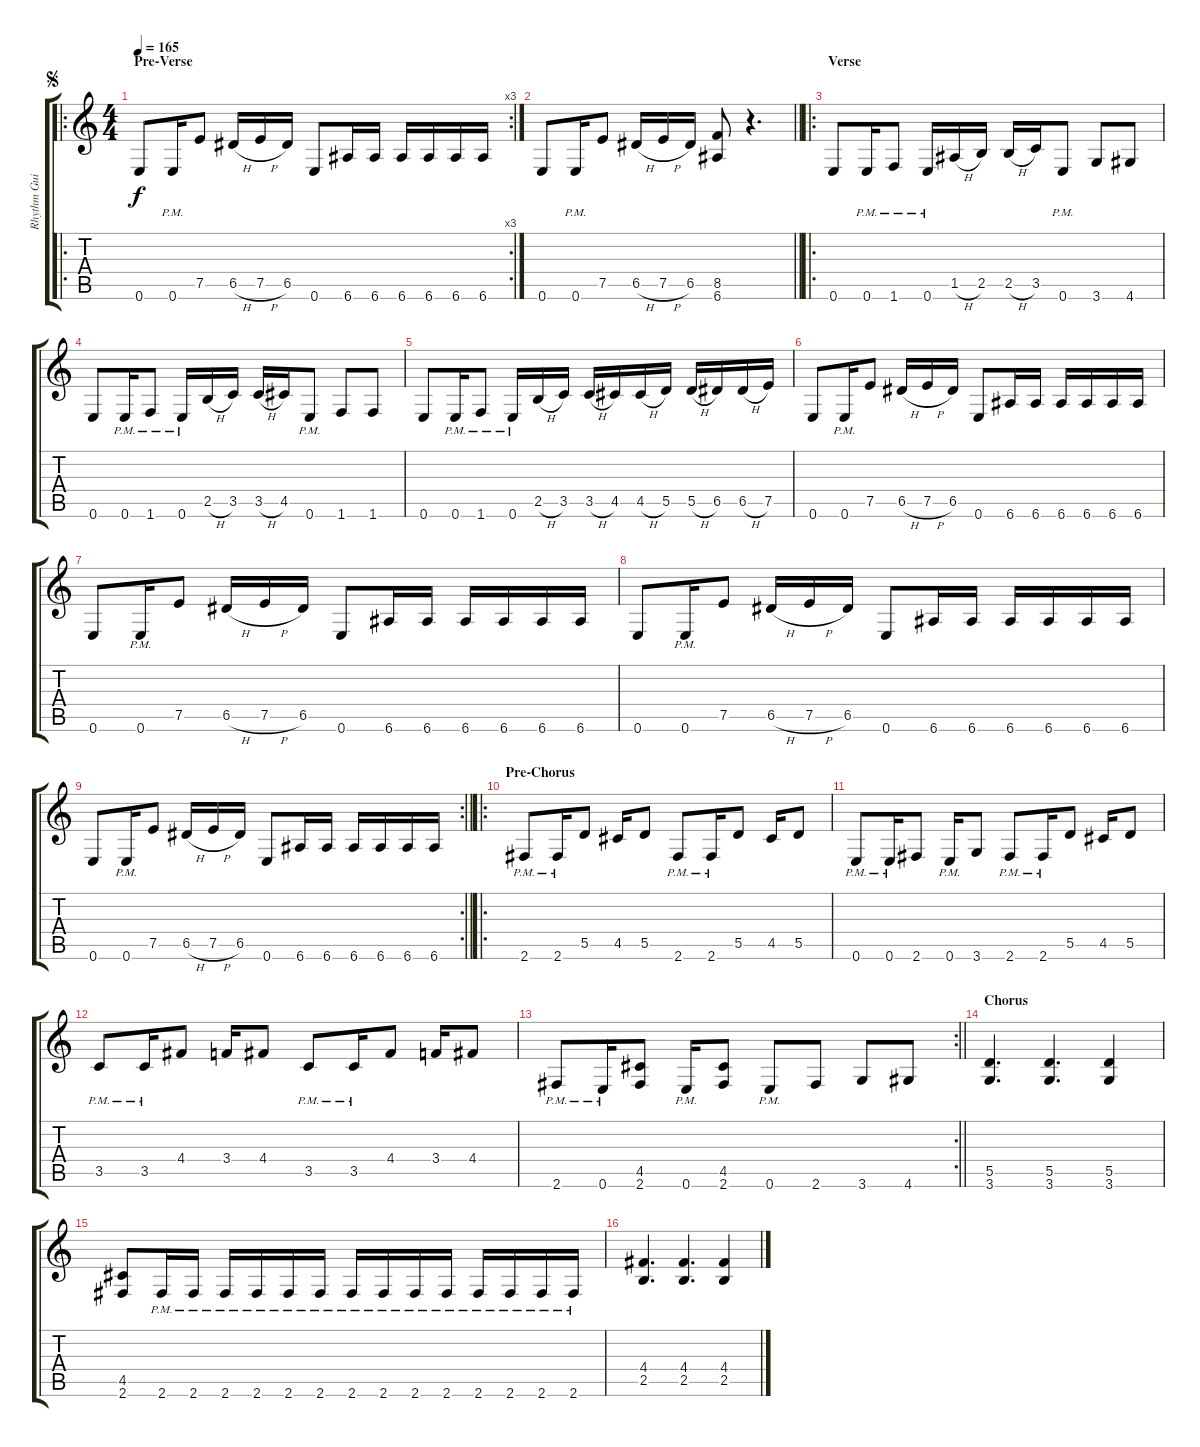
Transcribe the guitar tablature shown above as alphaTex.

\track ("Rhythm Guitar" "Rhythm Gui") {instrument distortionguitar}
\staff {score tabs}
\tuning (E4 B3 G3 D3 A2 E2) {hide}
\ro
\rc 3
\ts (4 4)
\section ("" "Pre-Verse")
\jump segno
\tempo 165
\clef g2
\ks c
0.6.8{dy f} 0.6{pm}.16 7.5.8 6.5{h}.16 7.5{h}.16 6.5.16 0.6.8 6.6.16 6.6.16 6.6.16 6.6.16 6.6.16 6.6.16 |
\barLineRight lightlight
0.6.8 0.6{pm}.16 7.5.8 6.5{h}.16 7.5{h}.16 6.5.16 (8.5 6.6).8 r.4{d} |
\ro
\section ("" "Verse")
0.6.8 0.6{pm}.16 1.6{pm}.8 0.6{pm}.16 1.5{h}.16 2.5.16 2.5{h}.16 3.5.16 0.6{pm}.8 3.6.8 4.6.8 |
0.6.8 0.6{pm}.16 1.6{pm}.8 0.6{pm}.16 2.5{h}.16 3.5.16 3.5{h}.16 4.5.16 0.6{pm}.8 1.6.8 1.6.8 |
0.6.8 0.6{pm}.16 1.6{pm}.8 0.6{pm}.16 2.5{h}.16 3.5.16 3.5{h}.16 4.5.16 4.5{h}.16 5.5.16 5.5{h}.16 6.5.16 6.5{h}.16 7.5.16 |
0.6.8 0.6{pm}.16 7.5.8 6.5{h}.16 7.5{h}.16 6.5.16 0.6.8 6.6.16 6.6.16 6.6.16 6.6.16 6.6.16 6.6.16 |
0.6.8 0.6{pm}.16 7.5.8 6.5{h}.16 7.5{h}.16 6.5.16 0.6.8 6.6.16 6.6.16 6.6.16 6.6.16 6.6.16 6.6.16 |
0.6.8 0.6{pm}.16 7.5.8 6.5{h}.16 7.5{h}.16 6.5.16 0.6.8 6.6.16 6.6.16 6.6.16 6.6.16 6.6.16 6.6.16 |
\rc 2
\barLineRight lightlight
0.6.8 0.6{pm}.16 7.5.8 6.5{h}.16 7.5{h}.16 6.5.16 0.6.8 6.6.16 6.6.16 6.6.16 6.6.16 6.6.16 6.6.16 |
\ro
\section ("" "Pre-Chorus")
2.6{pm}.8 2.6{pm}.16 5.5.8 4.5.16 5.5.8 2.6{pm}.8 2.6{pm}.16 5.5.8 4.5.16 5.5.8 |
0.6{pm}.8 0.6{pm}.16 2.6.8 0.6{pm}.16 3.6.8 2.6{pm}.8 2.6{pm}.16 5.5.8 4.5.16 5.5.8 |
3.5{pm}.8 3.5{pm}.16 4.4.8 3.4.16 4.4.8 3.5{pm}.8 3.5{pm}.16 4.4.8 3.4.16 4.4.8 |
\rc 2
\barLineRight lightlight
2.6{pm}.8 0.6{pm}.16 (4.5 2.6).8 0.6{pm}.16 (4.5 2.6).8 0.6{pm}.8 2.6.8 3.6.8 4.6.8 |
\section ("" "Chorus")
(5.5 3.6).4{d} (5.5 3.6).4{d} (5.5 3.6).4 |
(4.5 2.6).8 2.6{pm}.16 2.6{pm}.16 2.6{pm}.16 2.6{pm}.16 2.6{pm}.16 2.6{pm}.16 2.6{pm}.16 2.6{pm}.16 2.6{pm}.16 2.6{pm}.16 2.6{pm}.16 2.6{pm}.16 2.6{pm}.16 2.6{pm}.16 |
(4.4 2.5).4{d} (4.4 2.5).4{d} (4.4 2.5).4
